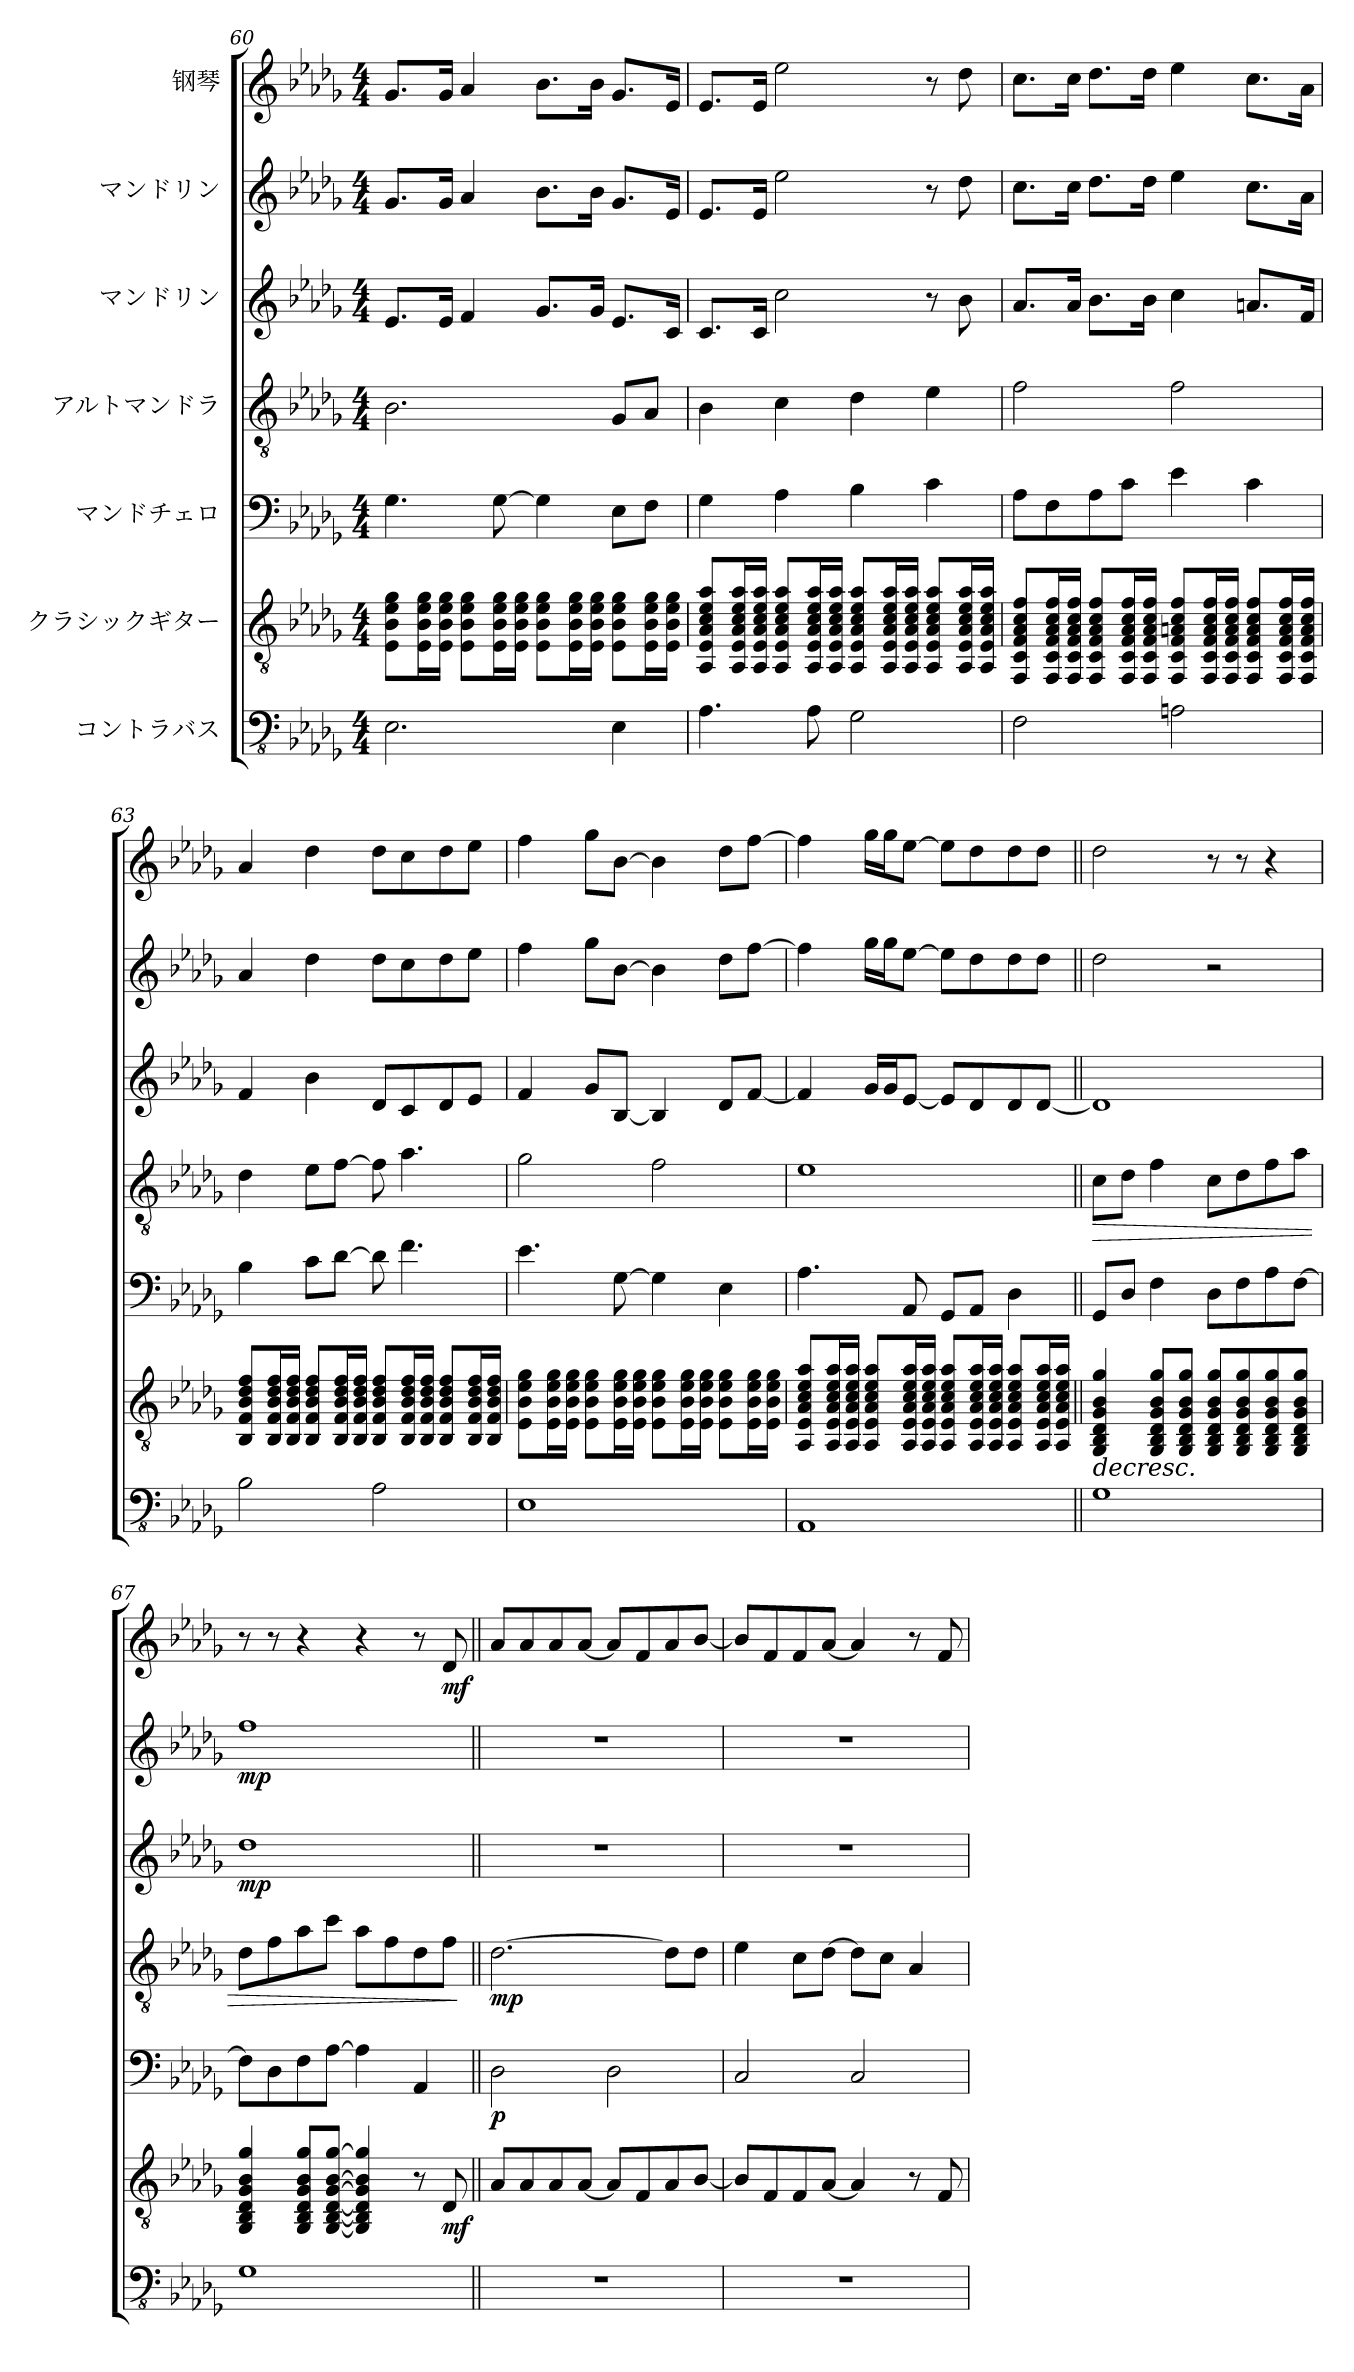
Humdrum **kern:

**kern	**kern	**dynam	**kern	**dynam	**kern	**dynam	**kern	**dynam	**kern	**dynam	**kern	**dynam
*part7	*part6	*part6	*part5	*part5	*part4	*part4	*part3	*part3	*part2	*part2	*part1	*part1
*staff7	*staff6	*staff6	*staff5	*staff5	*staff4	*staff4	*staff3	*staff3	*staff2	*staff2	*staff1	*staff1
*I"コントラバス	*I"クラシックギター	*	*I"マンドチェロ	*	*I"アルトマンドラ	*	*I"マンドリン	*	*I"マンドリン	*	*I"钢琴	*
*clefFv4	*clefGv2	*	*clefF4	*	*clefGv2	*	*clefG2	*	*clefG2	*	*clefG2	*
*k[b-e-a-d-g-]	*k[b-e-a-d-g-]	*	*k[b-e-a-d-g-]	*	*k[b-e-a-d-g-]	*	*k[b-e-a-d-g-]	*	*k[b-e-a-d-g-]	*	*k[b-e-a-d-g-]	*
*M4/4	*M4/4	*	*M4/4	*	*M4/4	*	*M4/4	*	*M4/4	*	*M4/4	*
=60	=60	=60	=60	=60	=60	=60	=60	=60	=60	=60	=60	=60
2.EE-	8E- 8B- 8e- 8g-L	.	4.G-	.	2.B-	.	8.e-L	.	8.g-L	.	8.g-L	.
.	16E- 16B- 16e- 16g-L	.	.	.	.	.	.	.	.	.	.	.
.	16E- 16B- 16e- 16g-JJ	.	.	.	.	.	16e-Jk	.	16g-Jk	.	16g-Jk	.
.	8E- 8B- 8e- 8g-L	.	.	.	.	.	4f	.	4a-	.	4a-	.
.	16E- 16B- 16e- 16g-L	.	[8G-	.	.	.	.	.	.	.	.	.
.	16E- 16B- 16e- 16g-JJ	.	.	.	.	.	.	.	.	.	.	.
.	8E- 8B- 8e- 8g-L	.	4G-]	.	.	.	8.g-L	.	8.b-L	.	8.b-L	.
.	16E- 16B- 16e- 16g-L	.	.	.	.	.	.	.	.	.	.	.
.	16E- 16B- 16e- 16g-JJ	.	.	.	.	.	16g-Jk	.	16b-Jk	.	16b-Jk	.
4EE-	8E- 8B- 8e- 8g-L	.	8E-L	.	8G-L	.	8.e-L	.	8.g-L	.	8.g-L	.
.	16E- 16B- 16e- 16g-L	.	8FJ	.	8A-J	.	.	.	.	.	.	.
.	16E- 16B- 16e- 16g-JJ	.	.	.	.	.	16cJk	.	16e-Jk	.	16e-Jk	.
=61	=61	=61	=61	=61	=61	=61	=61	=61	=61	=61	=61	=61
4.AA-	8AA- 8E- 8A- 8c 8e- 8a-L	.	4G-	.	4B-	.	8.cL	.	8.e-L	.	8.e-L	.
.	16AA- 16E- 16A- 16c 16e- 16a-L	.	.	.	.	.	.	.	.	.	.	.
.	16AA- 16E- 16A- 16c 16e- 16a-JJ	.	.	.	.	.	16cJk	.	16e-Jk	.	16e-Jk	.
.	8AA- 8E- 8A- 8c 8e- 8a-L	.	4A-	.	4c	.	2cc	.	2ee-	.	2ee-	.
8AA-	16AA- 16E- 16A- 16c 16e- 16a-L	.	.	.	.	.	.	.	.	.	.	.
.	16AA- 16E- 16A- 16c 16e- 16a-JJ	.	.	.	.	.	.	.	.	.	.	.
2GG-	8AA- 8E- 8A- 8c 8e- 8a-L	.	4B-	.	4d-	.	.	.	.	.	.	.
.	16AA- 16E- 16A- 16c 16e- 16a-L	.	.	.	.	.	.	.	.	.	.	.
.	16AA- 16E- 16A- 16c 16e- 16a-JJ	.	.	.	.	.	.	.	.	.	.	.
.	8AA- 8E- 8A- 8c 8e- 8a-L	.	4c	.	4e-	.	8r	.	8r	.	8r	.
.	16AA- 16E- 16A- 16c 16e- 16a-L	.	.	.	.	.	8b-	.	8dd-	.	8dd-	.
.	16AA- 16E- 16A- 16c 16e- 16a-JJ	.	.	.	.	.	.	.	.	.	.	.
=62	=62	=62	=62	=62	=62	=62	=62	=62	=62	=62	=62	=62
2FF	8FF 8C 8F 8A- 8c 8fL	.	8A-L	.	2f	.	8.a-L	.	8.ccL	.	8.ccL	.
.	16FF 16C 16F 16A- 16c 16fL	.	8F	.	.	.	.	.	.	.	.	.
.	16FF 16C 16F 16A- 16c 16fJJ	.	.	.	.	.	16a-Jk	.	16ccJk	.	16ccJk	.
.	8FF 8C 8F 8A- 8c 8fL	.	8A-	.	.	.	8.b-L	.	8.dd-L	.	8.dd-L	.
.	16FF 16C 16F 16A- 16c 16fL	.	8cJ	.	.	.	.	.	.	.	.	.
.	16FF 16C 16F 16A- 16c 16fJJ	.	.	.	.	.	16b-Jk	.	16dd-Jk	.	16dd-Jk	.
2AAn	8FF 8C 8F 8An 8c 8fL	.	4e-	.	2f	.	4cc	.	4ee-	.	4ee-	.
.	16FF 16C 16F 16A 16c 16fL	.	.	.	.	.	.	.	.	.	.	.
.	16FF 16C 16F 16A 16c 16fJJ	.	.	.	.	.	.	.	.	.	.	.
.	8FF 8C 8F 8A 8c 8fL	.	4c	.	.	.	8.anL	.	8.ccL	.	8.ccL	.
.	16FF 16C 16F 16A 16c 16fL	.	.	.	.	.	.	.	.	.	.	.
.	16FF 16C 16F 16A 16c 16fJJ	.	.	.	.	.	16fJk	.	16a-Jk	.	16a-Jk	.
=63	=63	=63	=63	=63	=63	=63	=63	=63	=63	=63	=63	=63
2BB-	8BB- 8F 8B- 8d- 8fL	.	4B-	.	4d-	.	4f	.	4a-	.	4a-	.
.	16BB- 16F 16B- 16d- 16fL	.	.	.	.	.	.	.	.	.	.	.
.	16BB- 16F 16B- 16d- 16fJJ	.	.	.	.	.	.	.	.	.	.	.
.	8BB- 8F 8B- 8d- 8fL	.	8cL	.	8e-L	.	4b-	.	4dd-	.	4dd-	.
.	16BB- 16F 16B- 16d- 16fL	.	[8d-J	.	[8fJ	.	.	.	.	.	.	.
.	16BB- 16F 16B- 16d- 16fJJ	.	.	.	.	.	.	.	.	.	.	.
2AA-	8BB- 8F 8B- 8d- 8fL	.	8d-]	.	8f]	.	8d-L	.	8dd-L	.	8dd-L	.
.	16BB- 16F 16B- 16d- 16fL	.	4.f	.	4.a-	.	8c	.	8cc	.	8cc	.
.	16BB- 16F 16B- 16d- 16fJJ	.	.	.	.	.	.	.	.	.	.	.
.	8BB- 8F 8B- 8d- 8fL	.	.	.	.	.	8d-	.	8dd-	.	8dd-	.
.	16BB- 16F 16B- 16d- 16fL	.	.	.	.	.	8e-J	.	8ee-J	.	8ee-J	.
.	16BB- 16F 16B- 16d- 16fJJ	.	.	.	.	.	.	.	.	.	.	.
=64	=64	=64	=64	=64	=64	=64	=64	=64	=64	=64	=64	=64
1EE-	8E- 8B- 8e- 8g-L	.	4.e-	.	2g-	.	4f	.	4ff	.	4ff	.
.	16E- 16B- 16e- 16g-L	.	.	.	.	.	.	.	.	.	.	.
.	16E- 16B- 16e- 16g-JJ	.	.	.	.	.	.	.	.	.	.	.
.	8E- 8B- 8e- 8g-L	.	.	.	.	.	8g-L	.	8gg-L	.	8gg-L	.
.	16E- 16B- 16e- 16g-L	.	[8G-	.	.	.	[8B-J	.	[8b-J	.	[8b-J	.
.	16E- 16B- 16e- 16g-JJ	.	.	.	.	.	.	.	.	.	.	.
.	8E- 8B- 8e- 8g-L	.	4G-]	.	2f	.	4B-]	.	4b-]	.	4b-]	.
.	16E- 16B- 16e- 16g-L	.	.	.	.	.	.	.	.	.	.	.
.	16E- 16B- 16e- 16g-JJ	.	.	.	.	.	.	.	.	.	.	.
.	8E- 8B- 8e- 8g-L	.	4E-	.	.	.	8d-L	.	8dd-L	.	8dd-L	.
.	16E- 16B- 16e- 16g-L	.	.	.	.	.	[8fJ	.	[8ffJ	.	[8ffJ	.
.	16E- 16B- 16e- 16g-JJ	.	.	.	.	.	.	.	.	.	.	.
=65	=65	=65	=65	=65	=65	=65	=65	=65	=65	=65	=65	=65
1AAA-	8AA- 8E- 8A- 8c 8e- 8a-L	.	4.A-	.	1e-	.	4f]	.	4ff]	.	4ff]	.
.	16AA- 16E- 16A- 16c 16e- 16a-L	.	.	.	.	.	.	.	.	.	.	.
.	16AA- 16E- 16A- 16c 16e- 16a-JJ	.	.	.	.	.	.	.	.	.	.	.
.	8AA- 8E- 8A- 8c 8e- 8a-L	.	.	.	.	.	16g-LL	.	16gg-LL	.	16gg-LL	.
.	.	.	.	.	.	.	16g-J	.	16gg-J	.	16gg-J	.
.	16AA- 16E- 16A- 16c 16e- 16a-L	.	8AA-	.	.	.	[8e-J	.	[8ee-J	.	[8ee-J	.
.	16AA- 16E- 16A- 16c 16e- 16a-JJ	.	.	.	.	.	.	.	.	.	.	.
.	8AA- 8E- 8A- 8c 8e- 8a-L	.	8GG-L	.	.	.	8e-L]	.	8ee-L]	.	8ee-L]	.
.	16AA- 16E- 16A- 16c 16e- 16a-L	.	8AA-J	.	.	.	8d-	.	8dd-	.	8dd-	.
.	16AA- 16E- 16A- 16c 16e- 16a-JJ	.	.	.	.	.	.	.	.	.	.	.
.	8AA- 8E- 8A- 8c 8e- 8a-L	.	4D-	.	.	.	8d-	.	8dd-	.	8dd-	.
.	16AA- 16E- 16A- 16c 16e- 16a-L	.	.	.	.	.	[8d-J	.	8dd-J	.	8dd-J	.
.	16AA- 16E- 16A- 16c 16e- 16a-JJ	.	.	.	.	.	.	.	.	.	.	.
=66||	=66||	=66||	=66||	=66||	=66||	=66||	=66||	=66||	=66||	=66||	=66||	=66||
!	!	!LO:HP:b	!	!	!	!LO:HP:b	!	!	!	!	!	!
1GG-	4GG- 4BB- 4D- 4G- 4B- 4g-	>	8GG-L	.	8cL	>	1d-]	.	2dd-	.	2dd-	.
.	.	.	8D-J	.	8d-J	.	.	.	.	.	.	.
.	8GG- 8BB- 8D- 8G- 8B- 8g-L	.	4F	.	4f	.	.	.	.	.	.	.
.	8GG- 8BB- 8D- 8G- 8B- 8g-J	.	.	.	.	.	.	.	.	.	.	.
.	8GG- 8BB- 8D- 8G- 8B- 8g-L	.	8D-L	.	8cL	.	.	.	2r	.	8r	.
.	8GG- 8BB- 8D- 8G- 8B- 8g-	.	8F	.	8d-	.	.	.	.	.	8r	.
.	8GG- 8BB- 8D- 8G- 8B- 8g-	.	8A-	.	8f	.	.	.	.	.	4r	.
.	8GG- 8BB- 8D- 8G- 8B- 8g-J	.	[8FJ	.	8a-J	.	.	.	.	.	.	.
=67	=67	=67	=67	=67	=67	=67	=67	=67	=67	=67	=67	=67
1GG-	4GG- 4BB- 4D- 4G- 4B- 4g-	.	8FL]	.	8d-L	.	1dd-	mp	1ff	mp	8r	.
.	.	.	8D-	.	8f	.	.	.	.	.	8r	.
.	8GG- 8BB- 8D- 8G- 8B- 8g-L	.	8F	.	8a-	.	.	.	.	.	4r	.
.	[8GG- [8BB- [8D- [8G- [8B- [8g-J	.	[8A-J	.	8ccJ	.	.	.	.	.	.	.
.	4GG-] 4BB-] 4D-] 4G-] 4B-] 4g-]	.	4A-]	.	8a-L	.	.	.	.	.	4r	.
.	.	.	.	.	8f	.	.	.	.	.	.	.
.	8r	.	4AA-	.	8d-	.	.	.	.	.	8r	.
.	8D-	mf	.	.	8fJ	.	.	.	.	.	8d-	mf
.	.	]	.	.	.	]	.	.	.	.	.	.
=68||	=68||	=68||	=68||	=68||	=68||	=68||	=68||	=68||	=68||	=68||	=68||	=68||
1r	8A-L	.	2D-	p	[2.d-	mp	1r	.	1r	.	8a-L	.
.	8A-	.	.	.	.	.	.	.	.	.	8a-	.
.	8A-	.	.	.	.	.	.	.	.	.	8a-	.
.	[8A-J	.	.	.	.	.	.	.	.	.	[8a-J	.
.	8A-L]	.	2D-	.	.	.	.	.	.	.	8a-L]	.
.	8F	.	.	.	.	.	.	.	.	.	8f	.
.	8A-	.	.	.	8d-L]	.	.	.	.	.	8a-	.
.	[8B-J	.	.	.	8d-J	.	.	.	.	.	[8b-J	.
=69	=69	=69	=69	=69	=69	=69	=69	=69	=69	=69	=69	=69
1r	8B-L]	.	2C	.	4e-	.	1r	.	1r	.	8b-L]	.
.	8F	.	.	.	.	.	.	.	.	.	8f	.
.	8F	.	.	.	8cL	.	.	.	.	.	8f	.
.	[8A-J	.	.	.	[8d-J	.	.	.	.	.	[8a-J	.
.	4A-]	.	2C	.	8d-L]	.	.	.	.	.	4a-]	.
.	.	.	.	.	8cJ	.	.	.	.	.	.	.
.	8r	.	.	.	4A-	.	.	.	.	.	8r	.
.	8F	.	.	.	.	.	.	.	.	.	8f	.
=	=	=	=	=	=	=	=	=	=	=	=	=
*-	*-	*-	*-	*-	*-	*-	*-	*-	*-	*-	*-	*-
